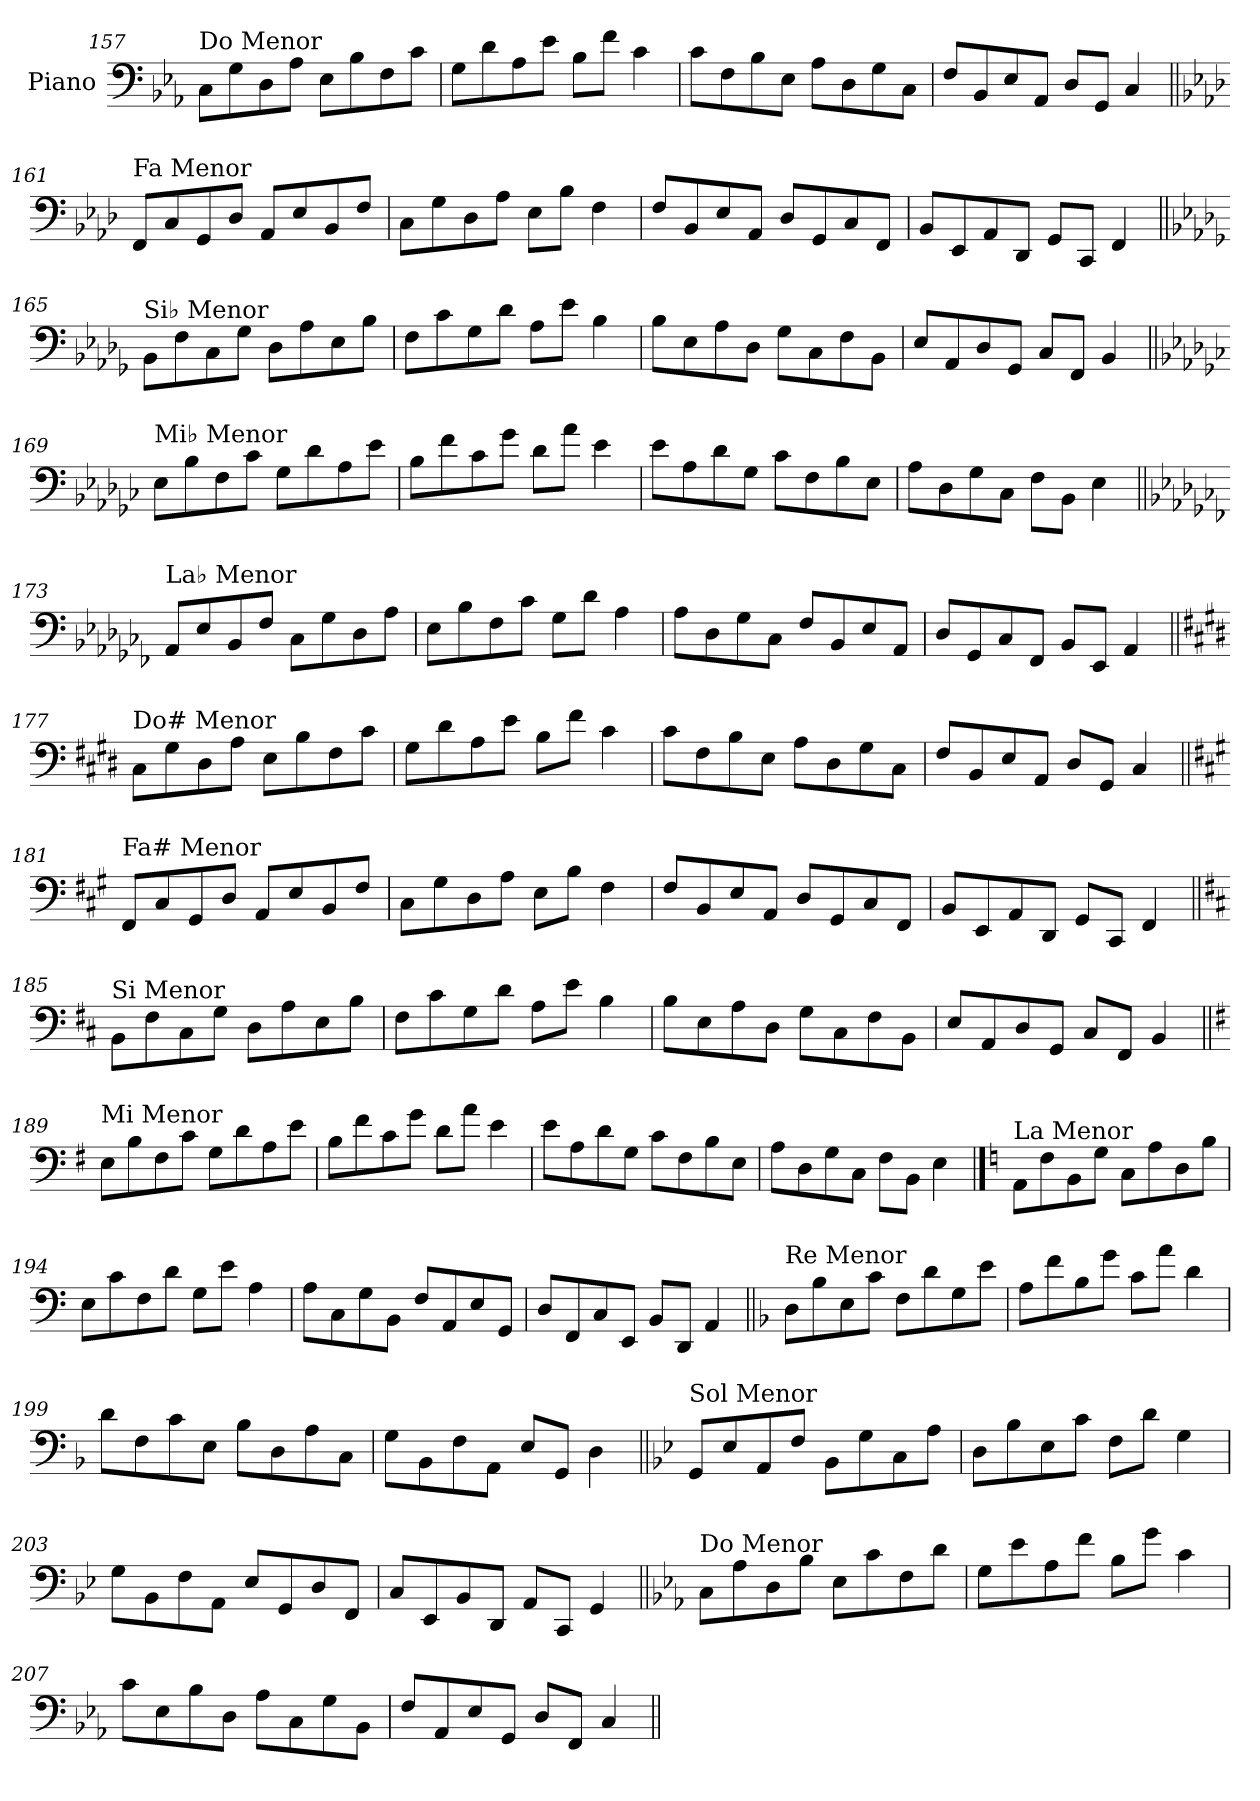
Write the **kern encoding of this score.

**kern
*part1
*staff1
*I"Piano
*I'Pno.
!!LO:LB:g=z
*clefF4
*k[b-e-a-]
=157
!LO:TX:a:t=Do Menor
8C\L
8G\
8D\
8A-\J
8E-\L
8B-\
8F\
8c\J
=158
8G\L
8d\
8A-\
8e-\J
8B-\L
8f\J
4c\
=159
8c\L
8F\
8B-\
8E-\J
8A-\L
8D\
8G\
8C\J
=160
8F/L
8BB-/
8E-/
8AA-/J
8D/L
8GG/J
4C/
!!LO:LB:g=z
=161||
*k[b-e-a-d-]
!LO:TX:a:t=Fa Menor
8FF/L
8C/
8GG/
8D-/J
8AA-/L
8E-/
8BB-/
8F/J
=162
8C\L
8G\
8D-\
8A-\J
8E-\L
8B-\J
4F\
=163
8F/L
8BB-/
8E-/
8AA-/J
8D-/L
8GG/
8C/
8FF/J
=164
8BB-/L
8EE-/
8AA-/
8DD-/J
8GG/L
8CC/J
4FF/
!!LO:LB:g=z
=165||
*k[b-e-a-d-g-]
!LO:TX:a:t=Si♭ Menor
8BB-\L
8F\
8C\
8G-\J
8D-\L
8A-\
8E-\
8B-\J
=166
8F\L
8c\
8G-\
8d-\J
8A-\L
8e-\J
4B-\
=167
8B-\L
8E-\
8A-\
8D-\J
8G-\L
8C\
8F\
8BB-\J
=168
8E-/L
8AA-/
8D-/
8GG-/J
8C/L
8FF/J
4BB-/
!!LO:LB:g=z
=169||
*k[b-e-a-d-g-c-]
!LO:TX:a:t=Mi♭ Menor
8E-\L
8B-\
8F\
8c-\J
8G-\L
8d-\
8A-\
8e-\J
=170
8B-\L
8f\
8c-\
8g-\J
8d-\L
8a-\J
4e-\
=171
8e-\L
8A-\
8d-\
8G-\J
8c-\L
8F\
8B-\
8E-\J
=172
8A-\L
8D-\
8G-\
8C-\J
8F\L
8BB-\J
4E-\
!!LO:LB:g=z
=173||
*k[b-e-a-d-g-c-f-]
!LO:TX:a:t=La♭ Menor
8AA-/L
8E-/
8BB-/
8F-/J
8C-\L
8G-\
8D-\
8A-\J
=174
8E-\L
8B-\
8F-\
8c-\J
8G-\L
8d-\J
4A-\
=175
8A-\L
8D-\
8G-\
8C-\J
8F-/L
8BB-/
8E-/
8AA-/J
=176
8D-/L
8GG-/
8C-/
8FF-/J
8BB-/L
8EE-/J
4AA-/
!!LO:LB:g=z
=177||
*k[f#c#g#d#]
!LO:TX:a:t=Do# Menor
8C#\L
8G#\
8D#\
8A\J
8E\L
8B\
8F#\
8c#\J
=178
8G#\L
8d#\
8A\
8e\J
8B\L
8f#\J
4c#\
=179
8c#\L
8F#\
8B\
8E\J
8A\L
8D#\
8G#\
8C#\J
=180
8F#/L
8BB/
8E/
8AA/J
8D#/L
8GG#/J
4C#/
!!LO:LB:g=z
=181||
*k[f#c#g#]
!LO:TX:a:t=Fa# Menor
8FF#/L
8C#/
8GG#/
8D/J
8AA/L
8E/
8BB/
8F#/J
=182
8C#\L
8G#\
8D\
8A\J
8E\L
8B\J
4F#\
=183
8F#/L
8BB/
8E/
8AA/J
8D/L
8GG#/
8C#/
8FF#/J
=184
8BB/L
8EE/
8AA/
8DD/J
8GG#/L
8CC#/J
4FF#/
!!LO:LB:g=z
=185||
*k[f#c#]
!LO:TX:a:t=Si Menor
8BB\L
8F#\
8C#\
8G\J
8D\L
8A\
8E\
8B\J
=186
8F#\L
8c#\
8G\
8d\J
8A\L
8e\J
4B\
=187
8B\L
8E\
8A\
8D\J
8G\L
8C#\
8F#\
8BB\J
=188
8E/L
8AA/
8D/
8GG/J
8C#/L
8FF#/J
4BB/
!!LO:LB:g=z
=189||
*k[f#]
!LO:TX:a:t=Mi Menor
8E\L
8B\
8F#\
8c\J
8G\L
8d\
8A\
8e\J
=190
8B\L
8f#\
8c\
8g\J
8d\L
8a\J
4e\
=191
8e\L
8A\
8d\
8G\J
8c\L
8F#\
8B\
8E\J
=192
8A\L
8D\
8G\
8C\J
8F#\L
8BB\J
4E\
!!LO:PB:g=z
==193
*k[]
!LO:TX:a:t=La Menor
8AA\L
8F\
8BB\
8G\J
8C\L
8A\
8D\
8B\J
=194
8E\L
8c\
8F\
8d\J
8G\L
8e\J
4A\
=195
8A\L
8C\
8G\
8BB\J
8F/L
8AA/
8E/
8GG/J
=196
8D/L
8FF/
8C/
8EE/J
8BB/L
8DD/J
4AA/
!!LO:LB:g=z
=197||
*k[b-]
!LO:TX:a:t=Re Menor
8D\L
8B-\
8E\
8c\J
8F\L
8d\
8G\
8e\J
=198
8A\L
8f\
8B-\
8g\J
8c\L
8a\J
4d\
=199
8d\L
8F\
8c\
8E\J
8B-\L
8D\
8A\
8C\J
=200
8G\L
8BB-\
8F\
8AA\J
8E/L
8GG/J
4D\
!!LO:LB:g=z
=201||
*k[b-e-]
!LO:TX:a:t=Sol Menor
8GG/L
8E-/
8AA/
8F/J
8BB-\L
8G\
8C\
8A\J
=202
8D\L
8B-\
8E-\
8c\J
8F\L
8d\J
4G\
=203
8G\L
8BB-\
8F\
8AA\J
8E-/L
8GG/
8D/
8FF/J
=204
8C/L
8EE-/
8BB-/
8DD/J
8AA/L
8CC/J
4GG/
!!LO:LB:g=z
=205||
*k[b-e-a-]
!LO:TX:a:t=Do Menor
8C\L
8A-\
8D\
8B-\J
8E-\L
8c\
8F\
8d\J
=206
8G\L
8e-\
8A-\
8f\J
8B-\L
8g\J
4c\
=207
8c\L
8E-\
8B-\
8D\J
8A-\L
8C\
8G\
8BB-\J
=208
8F/L
8AA-/
8E-/
8GG/J
8D/L
8FF/J
4C/
=||
*-
